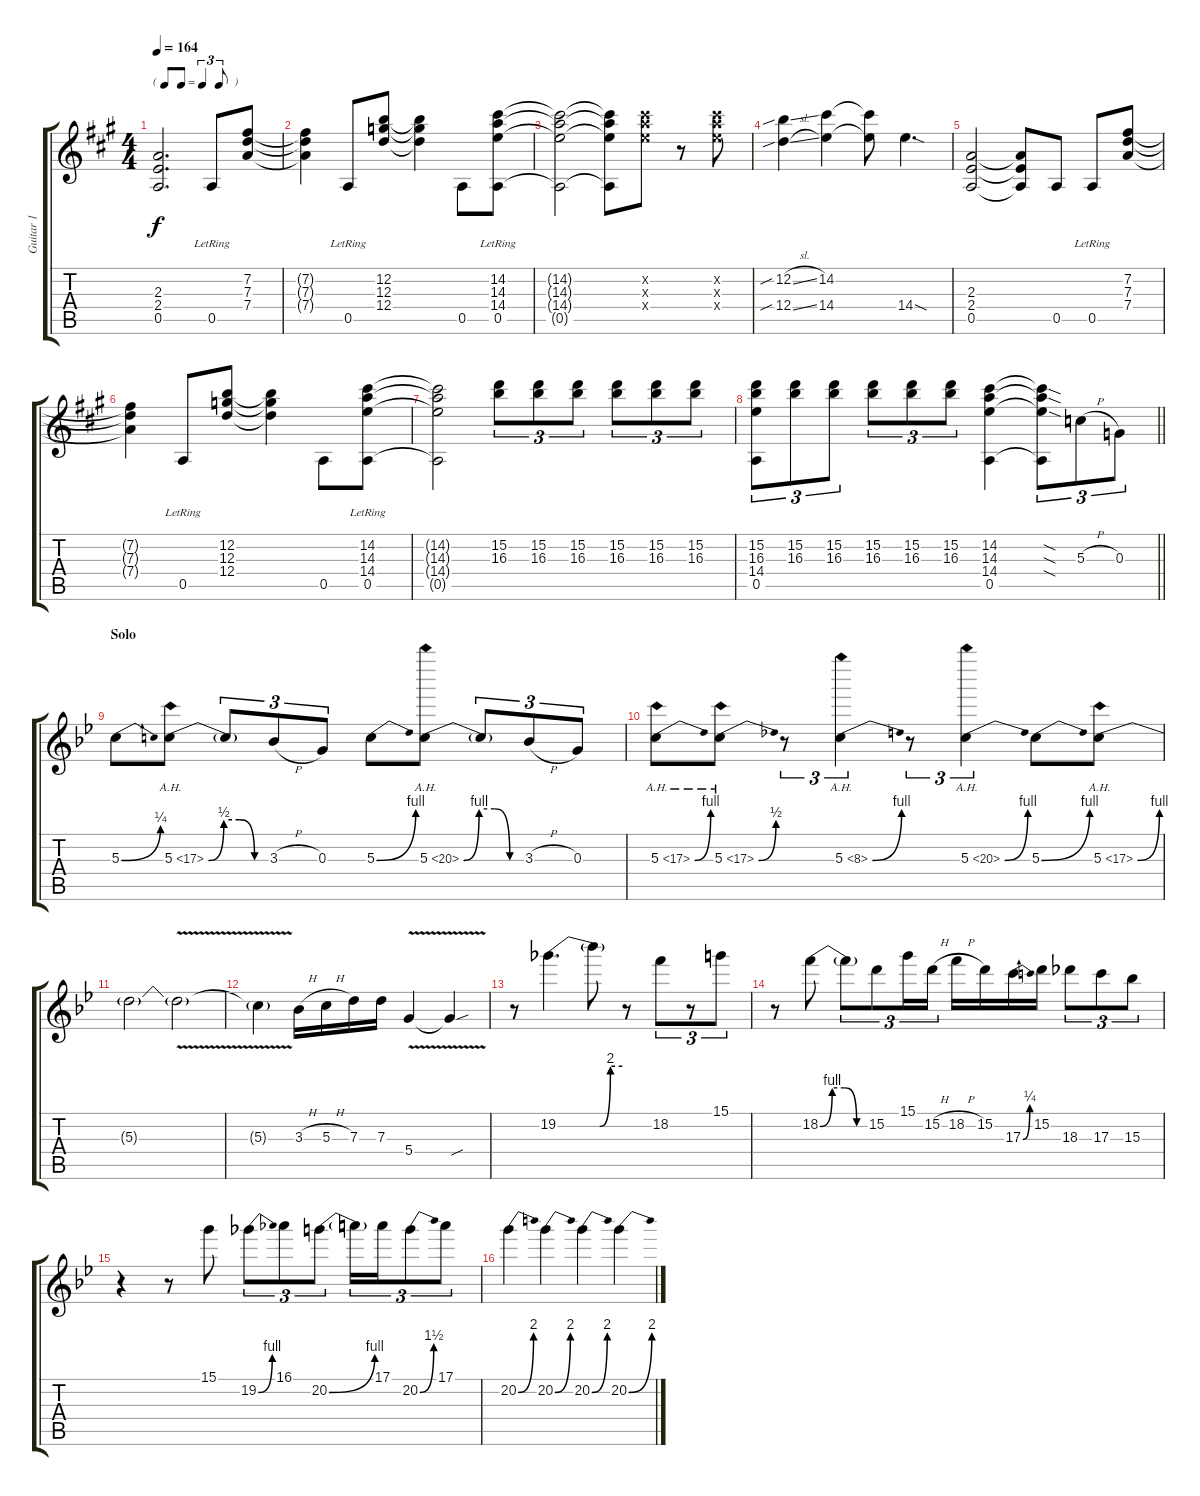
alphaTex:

\track ("Guitar 1" "Guitar 1") {instrument distortionguitar}
\staff {score tabs}
\tuning (E4 B3 G3 D3 A2 E2) {hide}
\ts (4 4)
\tf triplet8th
\tempo 164
\clef g2
\ks a
(2.3 2.4 0.5).2{d dy f} 0.5{lr}.8 (7.2 7.3 7.4).8 |
(7.2{t} 7.3{t} 7.4{t}).4 0.5{lr}.8 (12.2 12.3 12.4).8 (12.2{t} 12.3{t} 12.4{t}).4 0.5.8 (14.2 14.3 14.4 0.5{lr}).8 |
(14.2{t} 14.3{t} 14.4{t} 0.5{t}).2 (14.2{t} 14.3{t} 14.4{t} 0.5{t}).8 (14.2{x} 14.3{x} 14.4{x}).8 r.8 (14.2{x} 14.3{x} 14.4{x}).8 |
(12.2{sib sl} 12.4{sib sl}).4 (14.2 14.4).4 (14.2{t} 14.4{t}).8 14.4{sod}.4{d} |
(2.3 2.4 0.5).2 (2.3{t} 2.4{t} 0.5{t}).8 0.5.8 0.5{lr}.8 (7.2 7.3 7.4).8 |
(7.2{t} 7.3{t} 7.4{t}).4 0.5{lr}.8 (12.2 12.3 12.4).8 (12.2{t} 12.3{t} 12.4{t}).4 0.5.8 (14.2 14.3 14.4 0.5{lr}).8 |
(14.2{t} 14.3{t} 14.4{t} 0.5{t}).2 (15.2 16.3).8{tu (3 2)} (15.2 16.3).8{tu (3 2)} (15.2 16.3).8{tu (3 2)} (15.2 16.3).8{tu (3 2)} (15.2 16.3).8{tu (3 2)} (15.2 16.3).8{tu (3 2)} |
\barLineRight lightlight
(15.2 16.3 14.4 0.5).8{tu (3 2)} (15.2 16.3).8{tu (3 2)} (15.2 16.3).8{tu (3 2)} (15.2 16.3).8{tu (3 2)} (15.2 16.3).8{tu (3 2)} (15.2 16.3).8{tu (3 2)} (14.2 14.3 14.4 0.5).4 (14.2{sod t} 14.3{sod t} 14.4{sod t} 0.5{t}).8{tu (3 2)} 5.3{h}.8{tu (3 2)} 0.3.8{tu (3 2)} |
\section ("" "Solo")
\ks bb
5.3{be (bend 0 0 60 1)}.8 5.3{be (custom 0 0 15 2 30 2 45 0 60 0) ah 12}.8 5.3{t}.8{tu (3 2)} 3.3{h}.8{tu (3 2)} 0.3.8{tu (3 2)} 5.3{be (bend 0 0 60 4)}.8 5.3{be (custom 0 0 15 4 30 4 45 0 60 0) ah 15}.8 5.3{t}.8{tu (3 2)} 3.3{h}.8{tu (3 2)} 0.3.8{tu (3 2)} |
5.3{be (bend 0 0 60 4) ah 12}.8 5.3{be (bend 0 0 60 2) ah 12}.8 r.8{tu (3 2)} 5.3{be (bend 0 0 60 4) ah 3}.4{tu (3 2)} r.8{tu (3 2)} 5.3{be (bend 0 0 60 4) ah 15}.4{tu (3 2)} 5.3{be (bend 0 0 60 4)}.8 5.3{be (bend 0 0 60 4) ah 12}.8 |
5.3{t}.2 5.3{v t}.2 |
5.3{t}.4 3.3{h}.16 5.3{h}.16 7.3.16 7.3.16 5.4{v}.4 5.4{sou t}.4 |
r.8 19.2{be (custom 0 0 39 0 49 8 60 8)}.4{d} 19.2{t}.8 r.8 18.2.8{tu (3 2)} r.8{tu (3 2)} 15.1.8{tu (3 2)} |
r.8 18.2{be (custom 0 0 15 4 30 4 45 0 60 0)}.8 18.2{t}.8{tu (3 2)} 15.2.8{tu (3 2)} 15.1.16{tu (3 2)} 15.2{h}.16{tu (3 2)} 18.2{h}.16 15.2.16 17.3{be (bend 0 0 60 1)}.16 15.2.16 18.3.8{tu (3 2)} 17.3.8{tu (3 2)} 15.3.8{tu (3 2)} |
r.4 r.8 15.1.8 19.2{be (bend 0 0 60 4)}.8{tu (3 2)} 16.1.8{tu (3 2)} 20.2{be (bend 0 0 60 4)}.8{tu (3 2)} 20.2{t}.16{tu (3 2)} 17.1.16{tu (3 2)} 20.2{be (bend 0 0 60 6)}.8{tu (3 2)} 17.1.8{tu (3 2)} |
20.2{be (bend 0 0 60 8)}.4 20.2{be (bend 0 0 60 8)}.4 20.2{be (bend 0 0 60 8)}.4 20.2{be (bend 0 0 60 8)}.4
